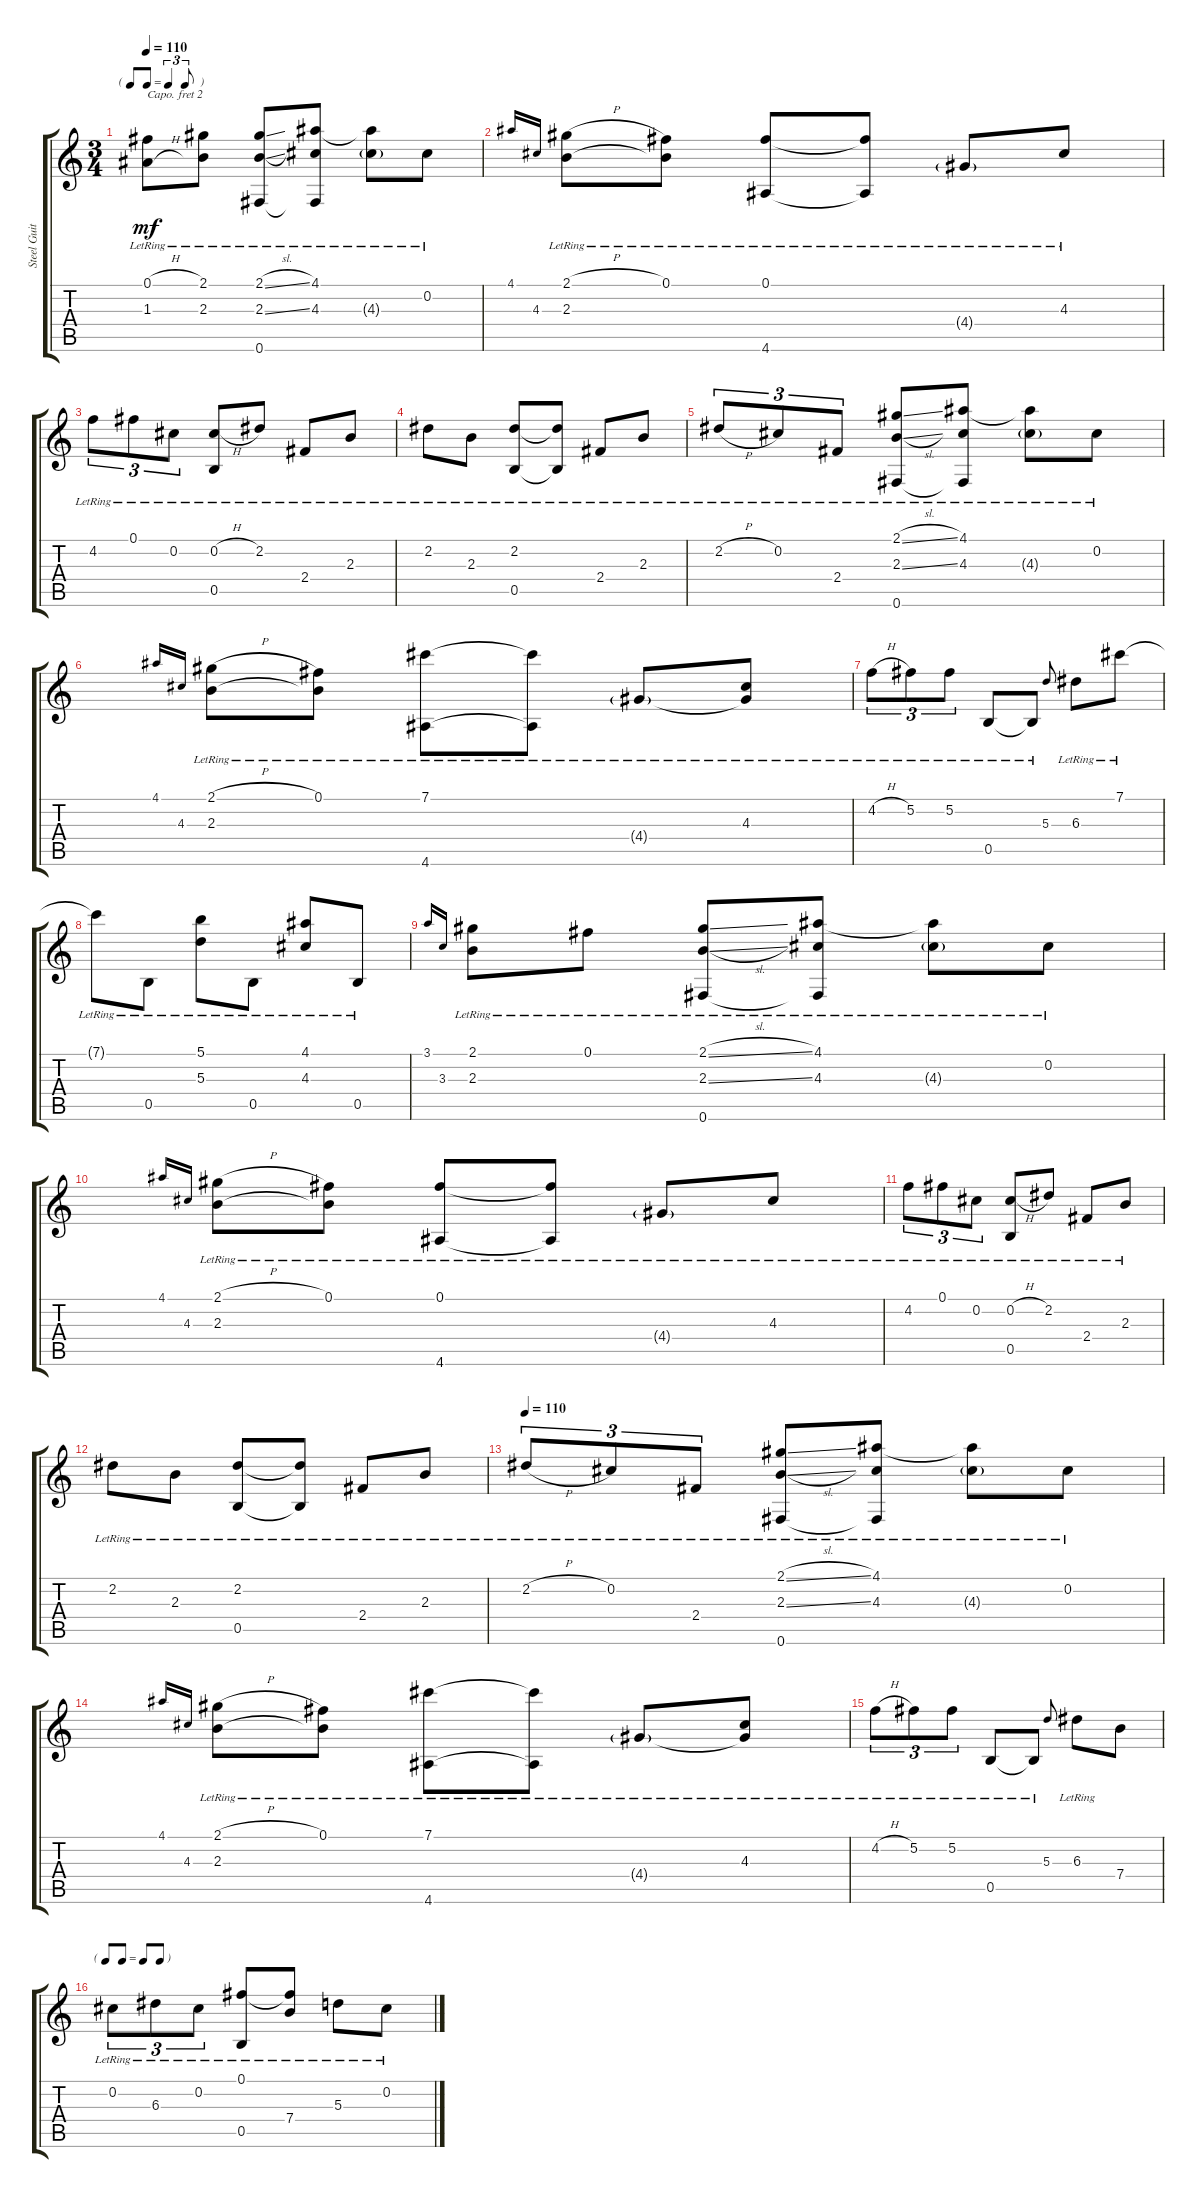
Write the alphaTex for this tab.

\track ("Steel Guitar" "Steel Guit") {instrument acousticguitarsteel}
\staff {score tabs}
\capo 2
\tuning (E4 B3 G3 D3 A2 E2) {hide}
\ts (3 4)
\tf triplet8th
\tempo 110
\clef g2
\ks c
(0.1{h lr} 1.3{h lr}).8{dy mf} (2.1{lr} 2.3{lr}).8 (2.1{sl lr} 2.3{sl lr} 0.6{lr}).8 (4.1{lr} 4.3{lr} 0.6{lr t}).8 (4.1{lr t} 4.3{g lr}).8 0.2{lr}.8 |
4.1.16{gr onbeat} 4.3.16{gr onbeat} (2.1{h lr} 2.3{lr}).8 (0.1{lr} 2.3{lr t}).8 (0.1{lr} 4.6{lr}).8 (0.1{lr t} 4.6{lr t}).8 4.4{g lr}.8 4.3{lr}.8 |
4.2{lr}.8{tu (3 2)} 0.1{lr}.8{tu (3 2)} 0.2{lr}.8{tu (3 2)} (0.2{h lr} 0.5{lr}).8 2.2{lr}.8 2.4{lr}.8 2.3{lr}.8 |
2.2{lr}.8 2.3{lr}.8 (2.2{lr} 0.5{lr}).8 (2.2{lr t} 0.5{lr t}).8 2.4{lr}.8 2.3{lr}.8 |
2.2{h lr}.8{tu (3 2)} 0.2{lr}.8{tu (3 2)} 2.4{lr}.8{tu (3 2)} (2.1{sl lr} 2.3{sl lr} 0.6{lr}).8 (4.1{lr} 4.3{lr} 0.6{lr t}).8 (4.1{lr t} 4.3{g lr}).8 0.2{lr}.8 |
4.1.16{gr onbeat} 4.3.16{gr onbeat} (2.1{h lr} 2.3{lr}).8 (0.1{lr} 2.3{lr t}).8 (7.1{lr} 4.6{lr}).8 (7.1{lr t} 4.6{lr t}).8 4.4{g lr}.8 (4.3{lr} 4.4{lr t}).8 |
4.2{h lr}.8{tu (3 2)} 5.2{lr}.8{tu (3 2)} 5.2{lr}.8{tu (3 2)} 0.5{lr}.8 0.5{lr t}.8 5.3.8{gr onbeat} 6.3{lr}.8 7.1{lr}.8 |
7.1{lr t}.8 0.5{lr}.8 (5.1{lr} 5.3{lr}).8 0.5{lr}.8 (4.1{lr} 4.3{lr}).8 0.5{lr}.8 |
3.1.16{gr onbeat} 3.3.16{gr onbeat} (2.1{lr} 2.3{lr}).8 0.1{lr}.8 (2.1{sl lr} 2.3{sl lr} 0.6{lr}).8 (4.1{lr} 4.3{lr} 0.6{lr t}).8 (4.1{lr t} 4.3{g lr}).8 0.2{lr}.8 |
4.1.16{gr onbeat} 4.3.16{gr onbeat} (2.1{h lr} 2.3{lr}).8 (0.1{lr} 2.3{lr t}).8 (0.1{lr} 4.6{lr}).8 (0.1{lr t} 4.6{lr t}).8 4.4{g lr}.8 4.3{lr}.8 |
4.2{lr}.8{tu (3 2)} 0.1{lr}.8{tu (3 2)} 0.2{lr}.8{tu (3 2)} (0.2{h lr} 0.5{lr}).8 2.2{lr}.8 2.4{lr}.8 2.3{lr}.8 |
2.2{lr}.8 2.3{lr}.8 (2.2{lr} 0.5{lr}).8 (2.2{lr t} 0.5{lr t}).8 2.4{lr}.8 2.3{lr}.8 |
\tempo 110
2.2{h lr}.8{tu (3 2)} 0.2{lr}.8{tu (3 2)} 2.4{lr}.8{tu (3 2)} (2.1{sl lr} 2.3{sl lr} 0.6{lr}).8 (4.1{lr} 4.3{lr} 0.6{lr t}).8 (4.1{lr t} 4.3{g lr}).8 0.2{lr}.8 |
4.1.16{gr onbeat} 4.3.16{gr onbeat} (2.1{h lr} 2.3{lr}).8 (0.1{lr} 2.3{lr t}).8 (7.1{lr} 4.6{lr}).8 (7.1{lr t} 4.6{lr t}).8 4.4{g lr}.8 (4.3{lr} 4.4{lr t}).8 |
4.2{h lr}.8{tu (3 2)} 5.2{lr}.8{tu (3 2)} 5.2{lr}.8{tu (3 2)} 0.5{lr}.8 0.5{lr t}.8 5.3.8{gr onbeat} 6.3{lr}.8 7.4.8 |
\tf none
0.2{lr}.8{tu (3 2)} 6.3{lr}.8{tu (3 2)} 0.2{lr}.8{tu (3 2)} (0.1{lr} 0.5{lr}).8 (0.1{lr t} 7.4{lr}).8 5.3{lr}.8 0.2{lr}.8
